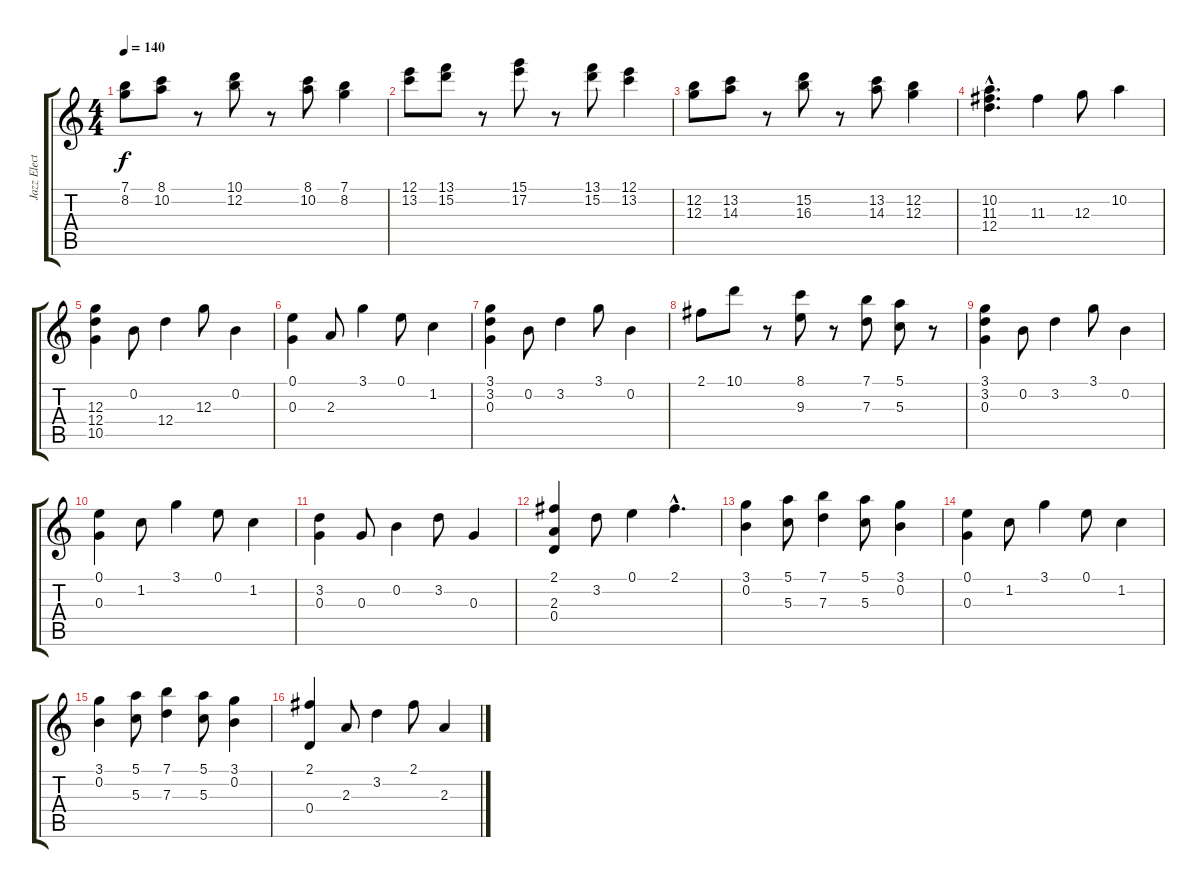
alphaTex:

\track ("Jazz Electric" "Jazz Elect") {instrument electricguitarjazz}
\staff {score tabs}
\tuning (E4 B3 G3 D3 A2 E2) {hide}
\ts (4 4)
\tempo 140
\clef g2
\ks c
(7.1 8.2).8{dy f instrument electricguitarjazz} (8.1 10.2).8 r.8 (10.1 12.2).8 r.8 (8.1 10.2).8 (7.1 8.2).4 |
(12.1 13.2).8 (13.1 15.2).8 r.8 (15.1 17.2).8 r.8 (13.1 15.2).8 (12.1 13.2).4 |
(12.2 12.3).8 (13.2 14.3).8 r.8 (15.2 16.3).8 r.8 (13.2 14.3).8 (12.2 12.3).4 |
(10.2{hac} 11.3{hac} 12.4{hac}).4{d} 11.3.4 12.3.8 10.2.4 |
(12.3 12.4 10.5).4 0.2.8 12.4.4 12.3.8 0.2.4 |
(0.1 0.3).4 2.3.8 3.1.4 0.1.8 1.2.4 |
(3.1 3.2 0.3).4 0.2.8 3.2.4 3.1.8 0.2.4 |
2.1.8 10.1.8 r.8 (8.1 9.3).8 r.8 (7.1 7.3).8 (5.1 5.3).8 r.8 |
(3.1 3.2 0.3).4 0.2.8 3.2.4 3.1.8 0.2.4 |
(0.1 0.3).4 1.2.8 3.1.4 0.1.8 1.2.4 |
(3.2 0.3).4 0.3.8 0.2.4 3.2.8 0.3.4 |
(2.1 2.3 0.4).4 3.2.8 0.1.4 2.1{hac}.4{d} |
(3.1 0.2).4 (5.1 5.3).8 (7.1 7.3).4 (5.1 5.3).8 (3.1 0.2).4 |
(0.1 0.3).4 1.2.8 3.1.4 0.1.8 1.2.4 |
(3.1 0.2).4 (5.1 5.3).8 (7.1 7.3).4 (5.1 5.3).8 (3.1 0.2).4 |
(2.1 0.4).4 2.3.8 3.2.4 2.1.8 2.3.4
